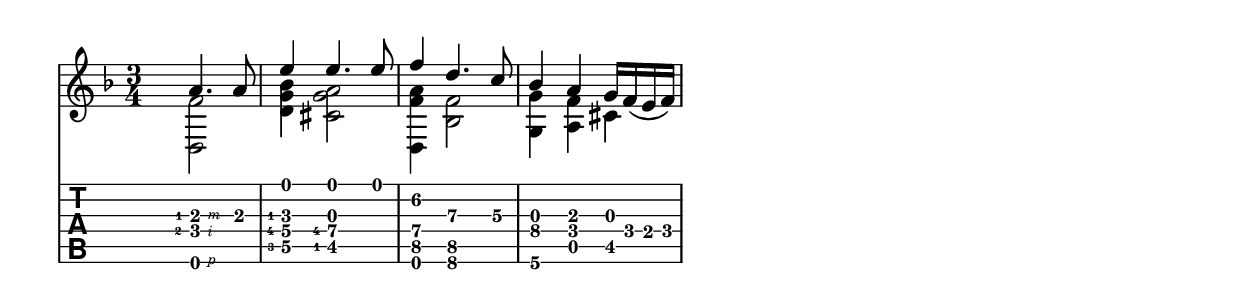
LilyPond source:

\version "2.22.1"

custom-tuning = \stringTuning <d a d' g' b' e''>

\layout {
  indent = 0.0
  \context {
    \Score
    \override BarNumber.break-visibility = #'#(#f #f #f)
    barNumberVisibility = #all-bar-numbers-visible
  }
  \context {
    \TabStaff
    \consists "Fingering_engraver"
    \consists "New_fingering_engraver"
    \override StringNumber.stencil = ##f
    fingeringOrientations = #'(left left left)
    strokeFingerOrientations = #'(right right right)
  }
  \context {
    \Voice
    \remove "Fingering_engraver"
    % took me forever to track this down
    \remove "New_fingering_engraver"
  }
}

LH.1 = \finger\markup {
  \fontsize #-3 "1"
}
LH.2 = \finger\markup {
  \fontsize #-3 "2"
}
LH.3 = \finger\markup {
  \fontsize #-3 "3"
}
LH.4 = \finger\markup {
  \fontsize #-3 "4"
}

RH.1 = \rightHandFinger #1
RH.2 = \rightHandFinger #2
RH.3 = \rightHandFinger #3
RH.4 = \rightHandFinger #4

mynotes = {
  \fixed c' {
    \key d \minor
        \time 3/4
    \bar ""
    s4
    <<
      { <a\LH.1\RH.3 >4. a8 }
      \\
      { < f\LH.2\RH.2 d,\RH.1 >2 }
    >>
    |
    % 2
    <<
      { e'4 e'4. e'8 }
      \\
      { < bes\LH.1 g\LH.4 d\LH.3 >4 < a\4\LH.4 g cis\LH.1 >2 }
    >>
    |
    % 3
    <<
      { f'4\2 d'4.\3 c'8\3 }
      \\
      { < a\4 f\5 d, >4 < f\5 bes,\6  >2 }
    >>
    |
    % 4
    <<
      { bes4\4 a g16 f _\( e f\) }
      \\
      { < g, g\3 >4 < f a, > cis }
    >>
  }
}

<<
  \new Staff {
    \clef treble
    \mynotes
  }
  \new TabStaff {
    \set TabStaff.stringTunings = #custom-tuning
    \clef moderntab
    \set fingeringOrientations = #'(left left left)
    \mynotes
  }
>>
